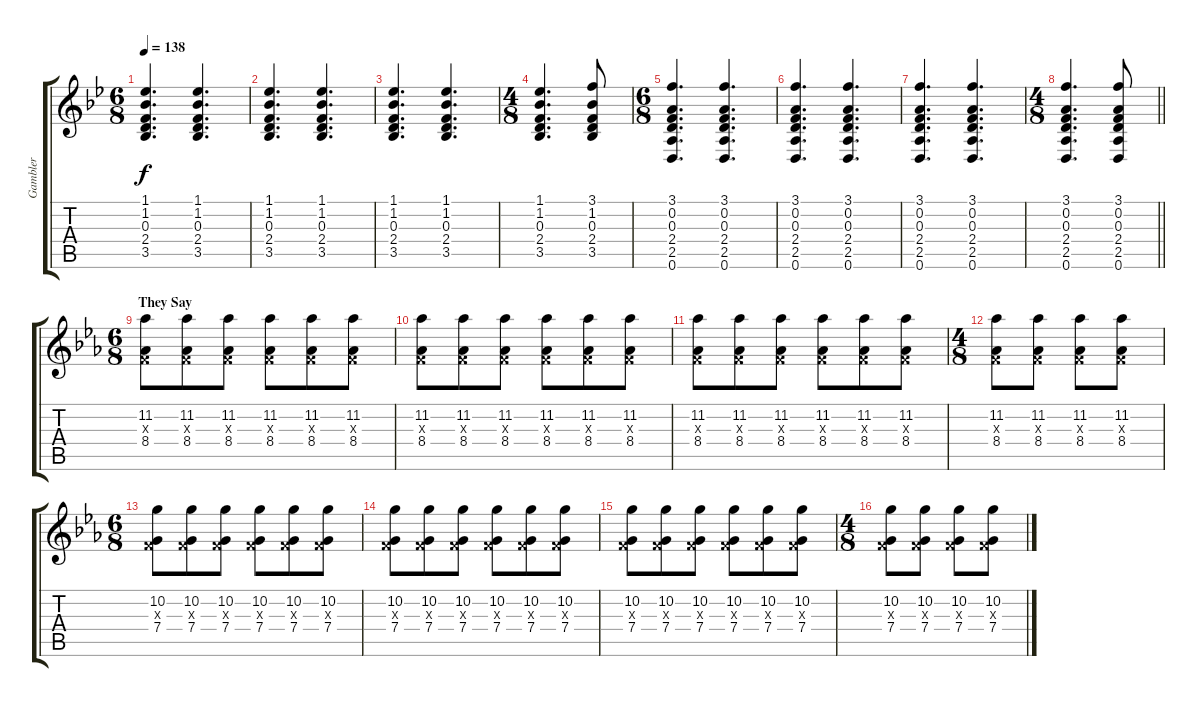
\track ("Gambler" "Gambler") {instrument distortionguitar}
\staff {score tabs}
\tuning (D4 A3 F3 C3 G2 D2) {hide}
\ts (6 8)
\tempo 138
\clef g2
\ks bb
(1.1 1.2 0.3 2.4 3.5).4{d dy f} (1.1 1.2 0.3 2.4 3.5).4{d} |
(1.1 1.2 0.3 2.4 3.5).4{d} (1.1 1.2 0.3 2.4 3.5).4{d} |
(1.1 1.2 0.3 2.4 3.5).4{d} (1.1 1.2 0.3 2.4 3.5).4{d} |
\ts (4 8)
(1.1 1.2 0.3 2.4 3.5).4{d} (3.1 1.2 0.3 2.4 3.5).8 |
\ts (6 8)
(3.1 0.2 0.3 2.4 2.5 0.6).4{d} (3.1 0.2 0.3 2.4 2.5 0.6).4{d} |
(3.1 0.2 0.3 2.4 2.5 0.6).4{d} (3.1 0.2 0.3 2.4 2.5 0.6).4{d} |
(3.1 0.2 0.3 2.4 2.5 0.6).4{d} (3.1 0.2 0.3 2.4 2.5 0.6).4{d} |
\ts (4 8)
\barLineRight lightlight
(3.1 0.2 0.3 2.4 2.5 0.6).4{d} (3.1 0.2 0.3 2.4 2.5 0.6).8 |
\ts (6 8)
\section ("" "They Say")
\ks eb
(11.2 0.3{x} 8.4).8 (11.2 0.3{x} 8.4).8 (11.2 0.3{x} 8.4).8 (11.2 0.3{x} 8.4).8 (11.2 0.3{x} 8.4).8 (11.2 0.3{x} 8.4).8 |
(11.2 0.3{x} 8.4).8 (11.2 0.3{x} 8.4).8 (11.2 0.3{x} 8.4).8 (11.2 0.3{x} 8.4).8 (11.2 0.3{x} 8.4).8 (11.2 0.3{x} 8.4).8 |
(11.2 0.3{x} 8.4).8 (11.2 0.3{x} 8.4).8 (11.2 0.3{x} 8.4).8 (11.2 0.3{x} 8.4).8 (11.2 0.3{x} 8.4).8 (11.2 0.3{x} 8.4).8 |
\ts (4 8)
(11.2 0.3{x} 8.4).8 (11.2 0.3{x} 8.4).8 (11.2 0.3{x} 8.4).8 (11.2 0.3{x} 8.4).8 |
\ts (6 8)
(10.2 0.3{x} 7.4).8 (10.2 0.3{x} 7.4).8 (10.2 0.3{x} 7.4).8 (10.2 0.3{x} 7.4).8 (10.2 0.3{x} 7.4).8 (10.2 0.3{x} 7.4).8 |
(10.2 0.3{x} 7.4).8 (10.2 0.3{x} 7.4).8 (10.2 0.3{x} 7.4).8 (10.2 0.3{x} 7.4).8 (10.2 0.3{x} 7.4).8 (10.2 0.3{x} 7.4).8 |
(10.2 0.3{x} 7.4).8 (10.2 0.3{x} 7.4).8 (10.2 0.3{x} 7.4).8 (10.2 0.3{x} 7.4).8 (10.2 0.3{x} 7.4).8 (10.2 0.3{x} 7.4).8 |
\ts (4 8)
(10.2 0.3{x} 7.4).8 (10.2 0.3{x} 7.4).8 (10.2 0.3{x} 7.4).8 (10.2 0.3{x} 7.4).8
